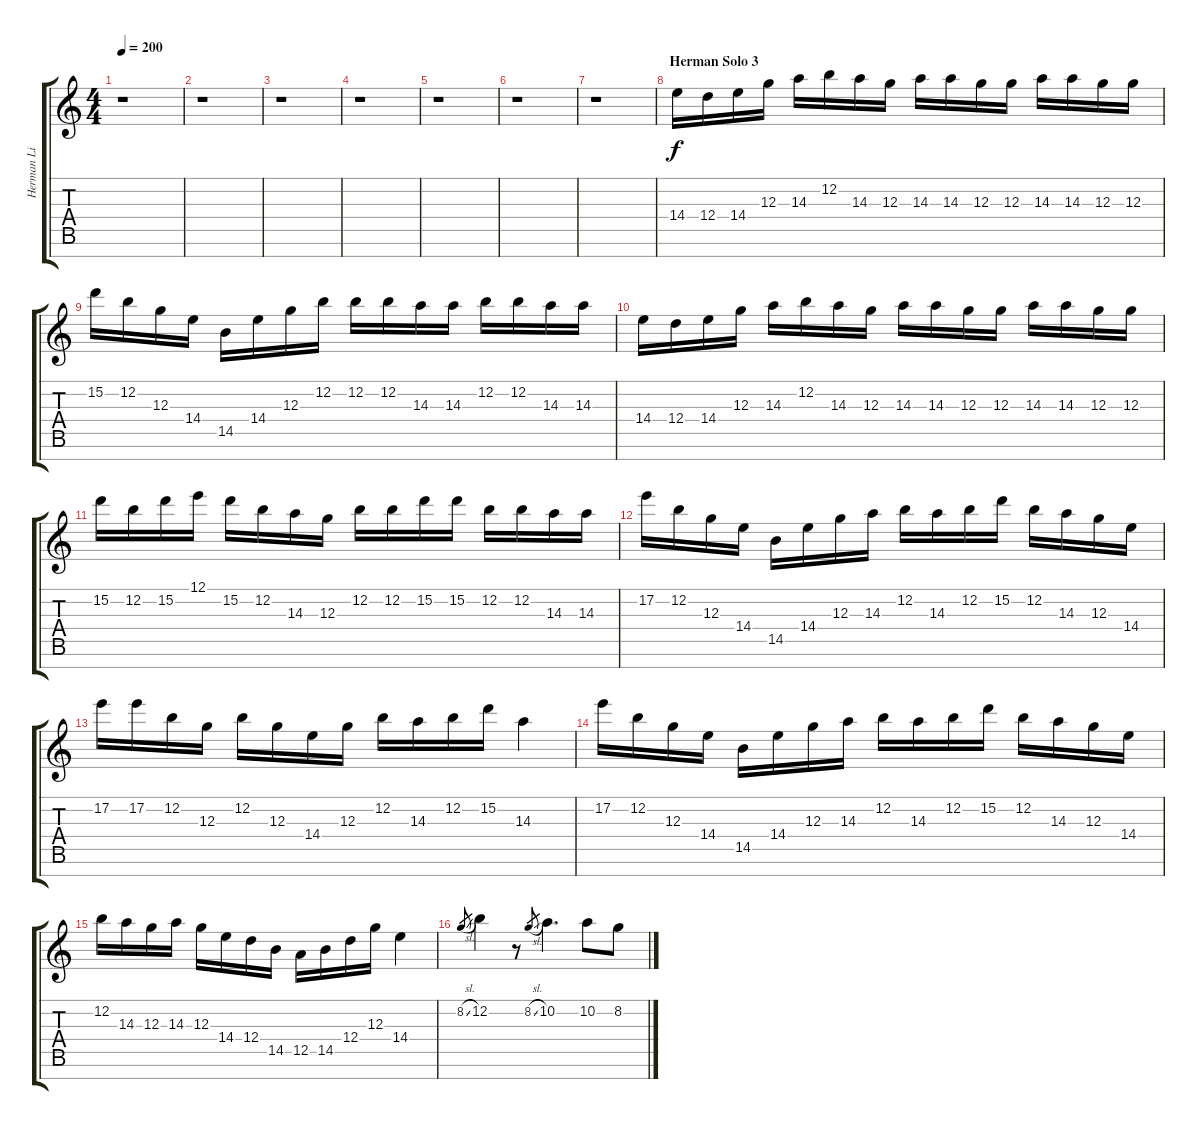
\track ("Herman Li | Overdub" "Herman Li ") {instrument distortionguitar}
\staff {score tabs}
\tuning (E4 B3 G3 D3 A2 E2 B1) {hide}
\ts (4 4)
\tempo 200
\clef g2
\ks c
r.1{dy f} |
r.1 |
r.1 |
r.1 |
r.1 |
r.1 |
r.1 |
\section ("" "Herman Solo 3")
14.4.16 12.4.16 14.4.16 12.3.16 14.3.16 12.2.16 14.3.16 12.3.16 14.3.16 14.3.16 12.3.16 12.3.16 14.3.16 14.3.16 12.3.16 12.3.16 |
15.2.16 12.2.16 12.3.16 14.4.16 14.5.16 14.4.16 12.3.16 12.2.16 12.2.16 12.2.16 14.3.16 14.3.16 12.2.16 12.2.16 14.3.16 14.3.16 |
14.4.16 12.4.16 14.4.16 12.3.16 14.3.16 12.2.16 14.3.16 12.3.16 14.3.16 14.3.16 12.3.16 12.3.16 14.3.16 14.3.16 12.3.16 12.3.16 |
15.2.16 12.2.16 15.2.16 12.1.16 15.2.16 12.2.16 14.3.16 12.3.16 12.2.16 12.2.16 15.2.16 15.2.16 12.2.16 12.2.16 14.3.16 14.3.16 |
17.2.16 12.2.16 12.3.16 14.4.16 14.5.16 14.4.16 12.3.16 14.3.16 12.2.16 14.3.16 12.2.16 15.2.16 12.2.16 14.3.16 12.3.16 14.4.16 |
17.2.16 17.2.16 12.2.16 12.3.16 12.2.16 12.3.16 14.4.16 12.3.16 12.2.16 14.3.16 12.2.16 15.2.16 14.3.4 |
17.2.16 12.2.16 12.3.16 14.4.16 14.5.16 14.4.16 12.3.16 14.3.16 12.2.16 14.3.16 12.2.16 15.2.16 12.2.16 14.3.16 12.3.16 14.4.16 |
12.2.16 14.3.16 12.3.16 14.3.16 12.3.16 14.4.16 12.4.16 14.5.16 12.5.16 14.5.16 12.4.16 12.3.16 14.4.4 |
8.2{sl}.8{gr} 12.2.4 r.8 8.2{sl}.8{gr} 10.2.4{d} 10.2.8 8.2.8
